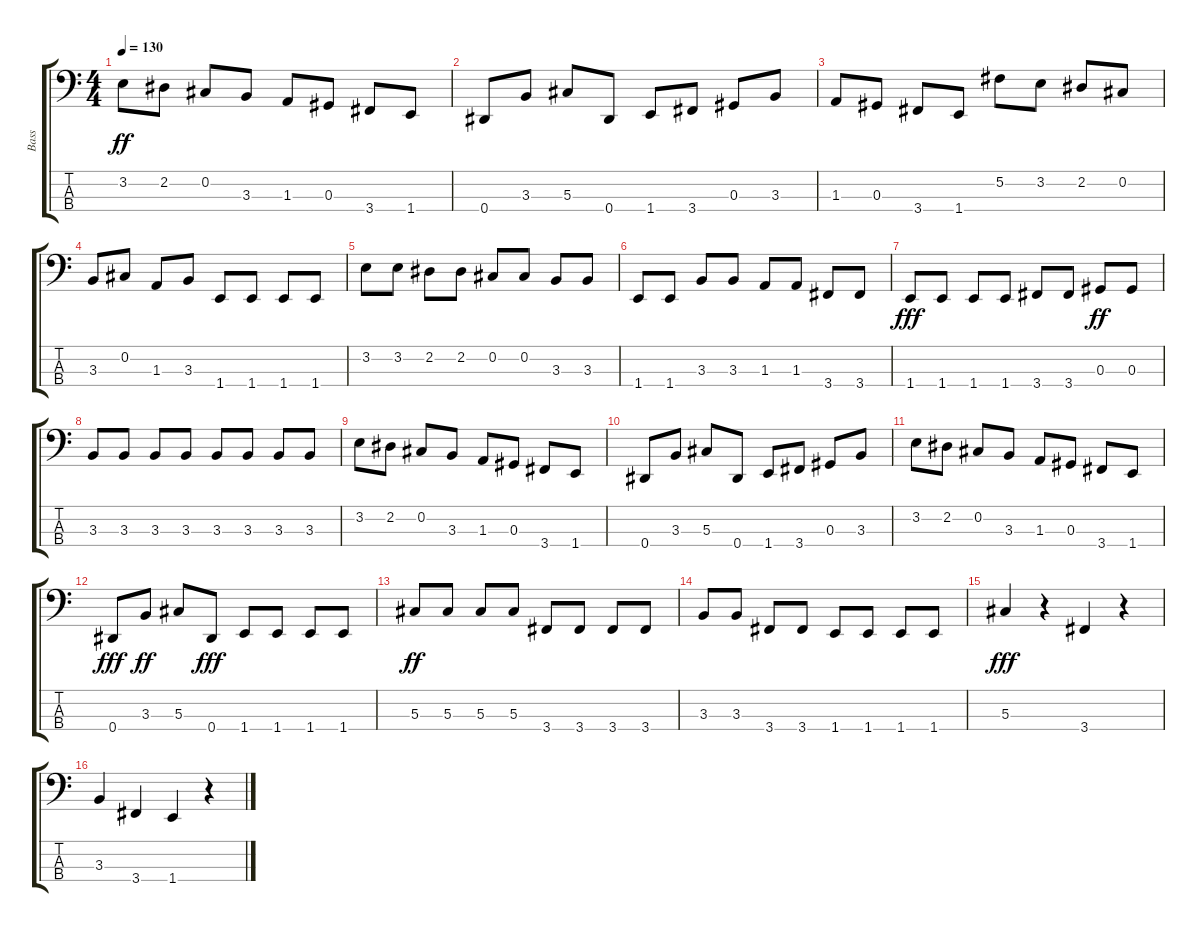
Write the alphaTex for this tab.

\track ("Bass" "Bass") {instrument electricbassfinger}
\staff {score tabs}
\tuning (Gb2 Db2 Ab1 Eb1) {hide}
\ts (4 4)
\tempo 130
\clef f4
\ks c
3.2.8{dy ff} 2.2.8 0.2.8 3.3.8 1.3.8 0.3.8 3.4.8 1.4.8 |
0.4.8 3.3.8 5.3.8 0.4.8 1.4.8 3.4.8 0.3.8 3.3.8 |
1.3.8 0.3.8 3.4.8 1.4.8 5.2.8 3.2.8 2.2.8 0.2.8 |
3.3.8 0.2.8 1.3.8 3.3.8 1.4.8 1.4.8 1.4.8 1.4.8 |
3.2.8 3.2.8 2.2.8 2.2.8 0.2.8 0.2.8 3.3.8 3.3.8 |
1.4.8 1.4.8 3.3.8 3.3.8 1.3.8 1.3.8 3.4.8 3.4.8 |
1.4.8{dy fff} 1.4.8 1.4.8 1.4.8 3.4.8 3.4.8 0.3.8{dy ff} 0.3.8 |
3.3.8 3.3.8 3.3.8 3.3.8 3.3.8 3.3.8 3.3.8 3.3.8 |
3.2.8 2.2.8 0.2.8 3.3.8 1.3.8 0.3.8 3.4.8 1.4.8 |
0.4.8 3.3.8 5.3.8 0.4.8 1.4.8 3.4.8 0.3.8 3.3.8 |
3.2.8 2.2.8 0.2.8 3.3.8 1.3.8 0.3.8 3.4.8 1.4.8 |
0.4.8{dy fff} 3.3.8{dy ff} 5.3.8 0.4.8{dy fff} 1.4.8 1.4.8 1.4.8 1.4.8 |
5.3.8{dy ff} 5.3.8 5.3.8 5.3.8 3.4.8 3.4.8 3.4.8 3.4.8 |
3.3.8 3.3.8 3.4.8 3.4.8 1.4.8 1.4.8 1.4.8 1.4.8 |
5.3.4{dy fff} r.4 3.4.4 r.4 |
3.3.4 3.4.4 1.4.4 r.4
